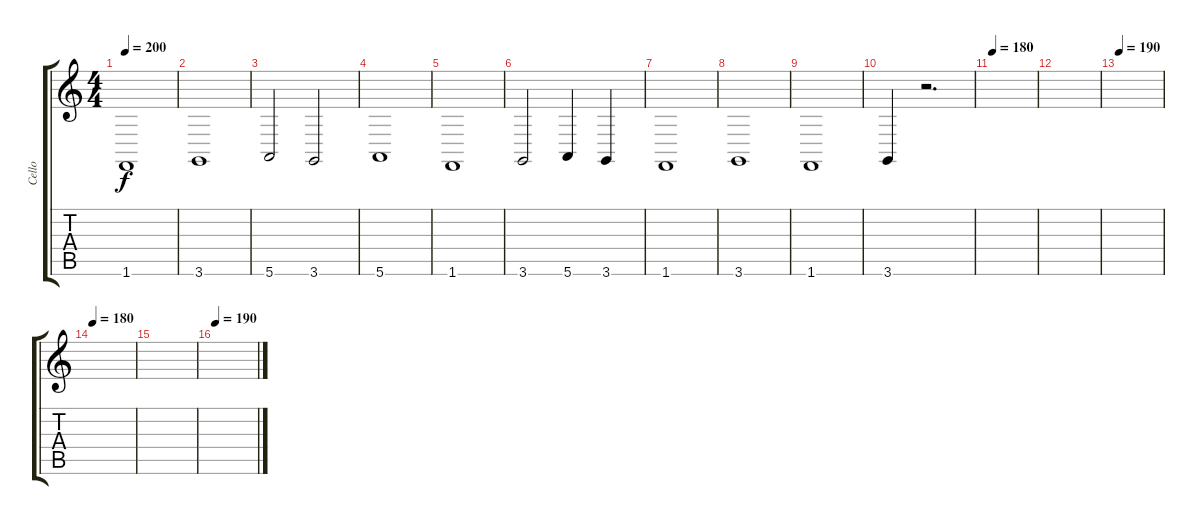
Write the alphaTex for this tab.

\track ("Cello" "Cello") {instrument cello}
\staff {score tabs}
\tuning (E4 B3 G3 D3 A2 E2) {hide}
\ts (4 4)
\tempo 200
\clef g2
\ks c
1.6.1{dy f} |
3.6.1 |
5.6.2 3.6.2 |
5.6.1 |
1.6.1 |
3.6.2 5.6.4 3.6.4 |
1.6.1 |
3.6.1 |
1.6.1 |
3.6.4 r.2{d} |
\tempo 180
|
|
\tempo 190
|
\tempo 180
|
|
\tempo 190
